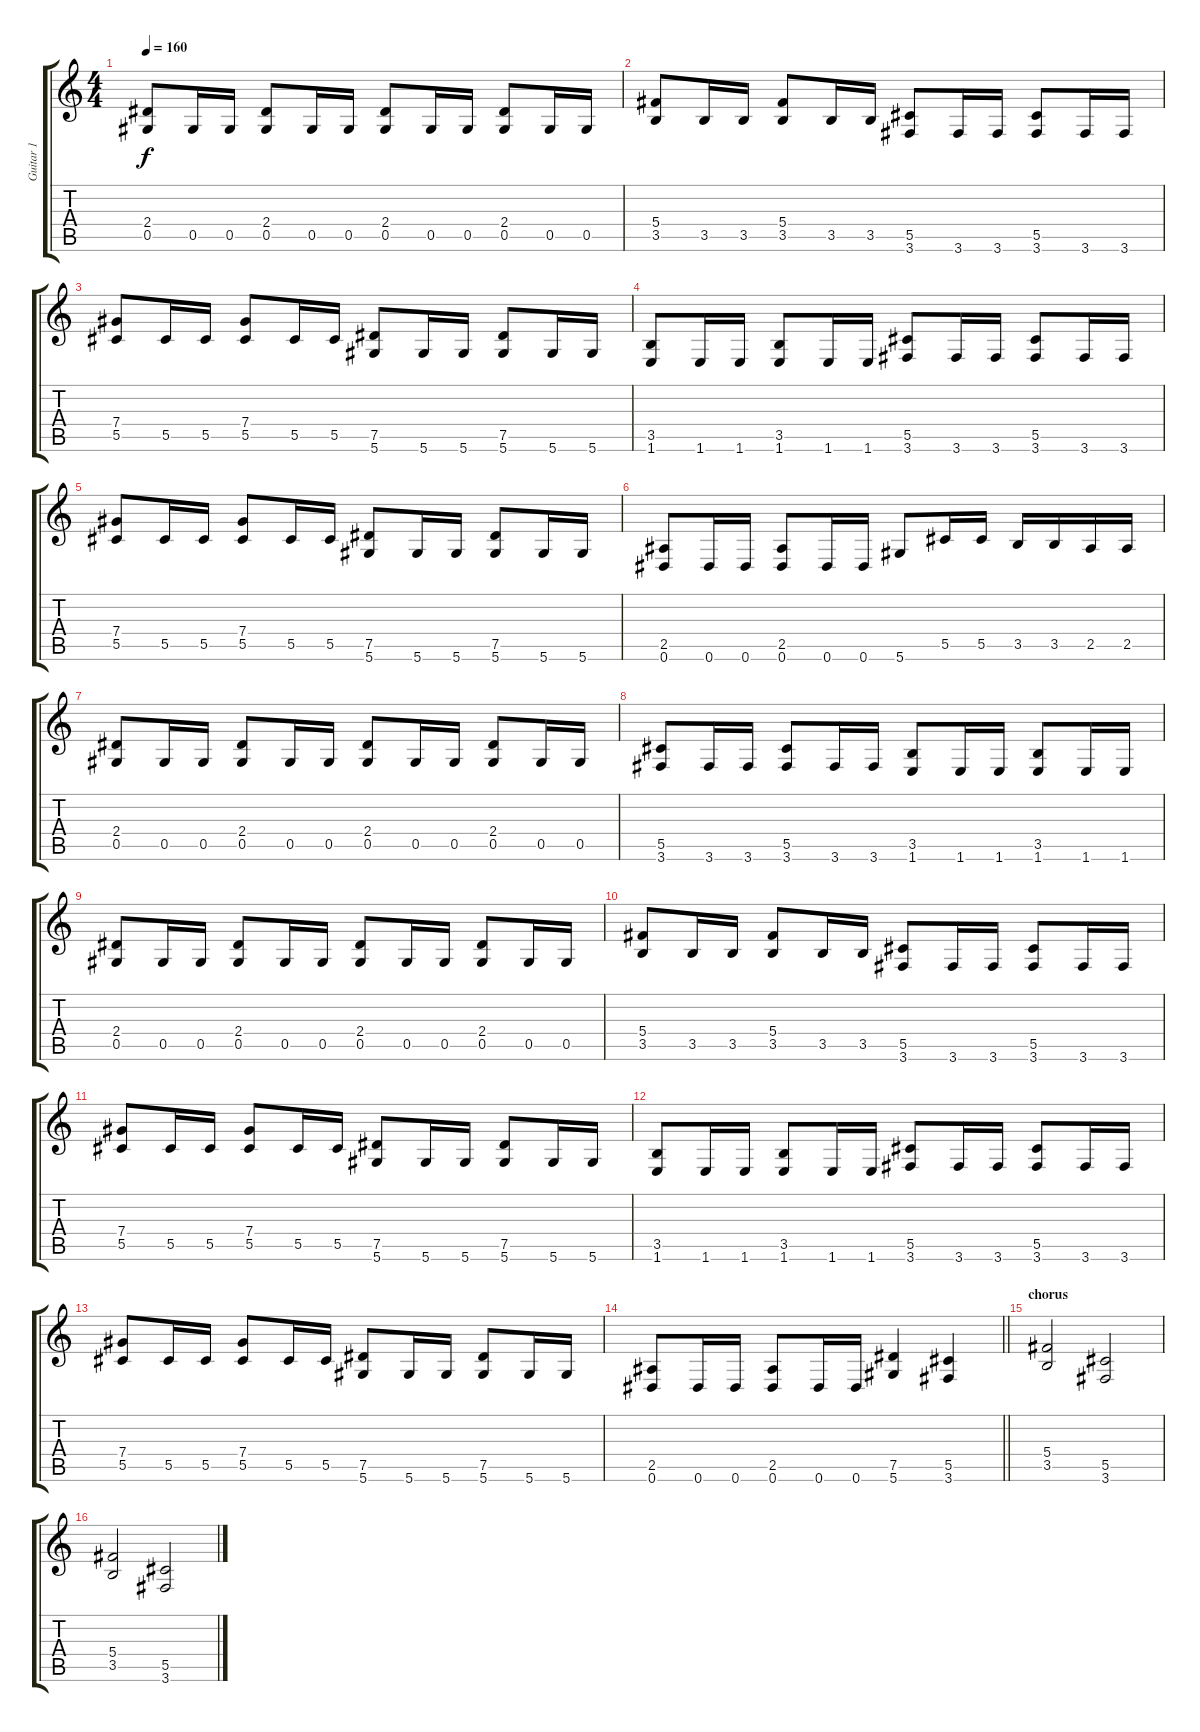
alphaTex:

\track ("Guitar 1" "Guitar 1") {instrument distortionguitar}
\staff {score tabs}
\tuning (Eb4 Bb3 Gb3 Db3 Ab2 Eb2) {hide}
\ts (4 4)
\tempo 160
\clef g2
\ks c
(2.4 0.5).8{dy f} 0.5.16 0.5.16 (2.4 0.5).8 0.5.16 0.5.16 (2.4 0.5).8 0.5.16 0.5.16 (2.4 0.5).8 0.5.16 0.5.16 |
(5.4 3.5).8 3.5.16 3.5.16 (5.4 3.5).8 3.5.16 3.5.16 (5.5 3.6).8 3.6.16 3.6.16 (5.5 3.6).8 3.6.16 3.6.16 |
(7.4 5.5).8 5.5.16 5.5.16 (7.4 5.5).8 5.5.16 5.5.16 (7.5 5.6).8 5.6.16 5.6.16 (7.5 5.6).8 5.6.16 5.6.16 |
(3.5 1.6).8 1.6.16 1.6.16 (3.5 1.6).8 1.6.16 1.6.16 (5.5 3.6).8 3.6.16 3.6.16 (5.5 3.6).8 3.6.16 3.6.16 |
(7.4 5.5).8 5.5.16 5.5.16 (7.4 5.5).8 5.5.16 5.5.16 (7.5 5.6).8 5.6.16 5.6.16 (7.5 5.6).8 5.6.16 5.6.16 |
(2.5 0.6).8 0.6.16 0.6.16 (2.5 0.6).8 0.6.16 0.6.16 5.6.8 5.5.16 5.5.16 3.5.16 3.5.16 2.5.16 2.5.16 |
(2.4 0.5).8 0.5.16 0.5.16 (2.4 0.5).8 0.5.16 0.5.16 (2.4 0.5).8 0.5.16 0.5.16 (2.4 0.5).8 0.5.16 0.5.16 |
(5.5 3.6).8 3.6.16 3.6.16 (5.5 3.6).8 3.6.16 3.6.16 (3.5 1.6).8 1.6.16 1.6.16 (3.5 1.6).8 1.6.16 1.6.16 |
(2.4 0.5).8 0.5.16 0.5.16 (2.4 0.5).8 0.5.16 0.5.16 (2.4 0.5).8 0.5.16 0.5.16 (2.4 0.5).8 0.5.16 0.5.16 |
(5.4 3.5).8 3.5.16 3.5.16 (5.4 3.5).8 3.5.16 3.5.16 (5.5 3.6).8 3.6.16 3.6.16 (5.5 3.6).8 3.6.16 3.6.16 |
(7.4 5.5).8 5.5.16 5.5.16 (7.4 5.5).8 5.5.16 5.5.16 (7.5 5.6).8 5.6.16 5.6.16 (7.5 5.6).8 5.6.16 5.6.16 |
(3.5 1.6).8 1.6.16 1.6.16 (3.5 1.6).8 1.6.16 1.6.16 (5.5 3.6).8 3.6.16 3.6.16 (5.5 3.6).8 3.6.16 3.6.16 |
(7.4 5.5).8 5.5.16 5.5.16 (7.4 5.5).8 5.5.16 5.5.16 (7.5 5.6).8 5.6.16 5.6.16 (7.5 5.6).8 5.6.16 5.6.16 |
\barLineRight lightlight
(2.5 0.6).8 0.6.16 0.6.16 (2.5 0.6).8 0.6.16 0.6.16 (7.5 5.6).4 (5.5 3.6).4 |
\section ("" "chorus")
(5.4 3.5).2 (5.5 3.6).2 |
(5.4 3.5).2 (5.5 3.6).2
